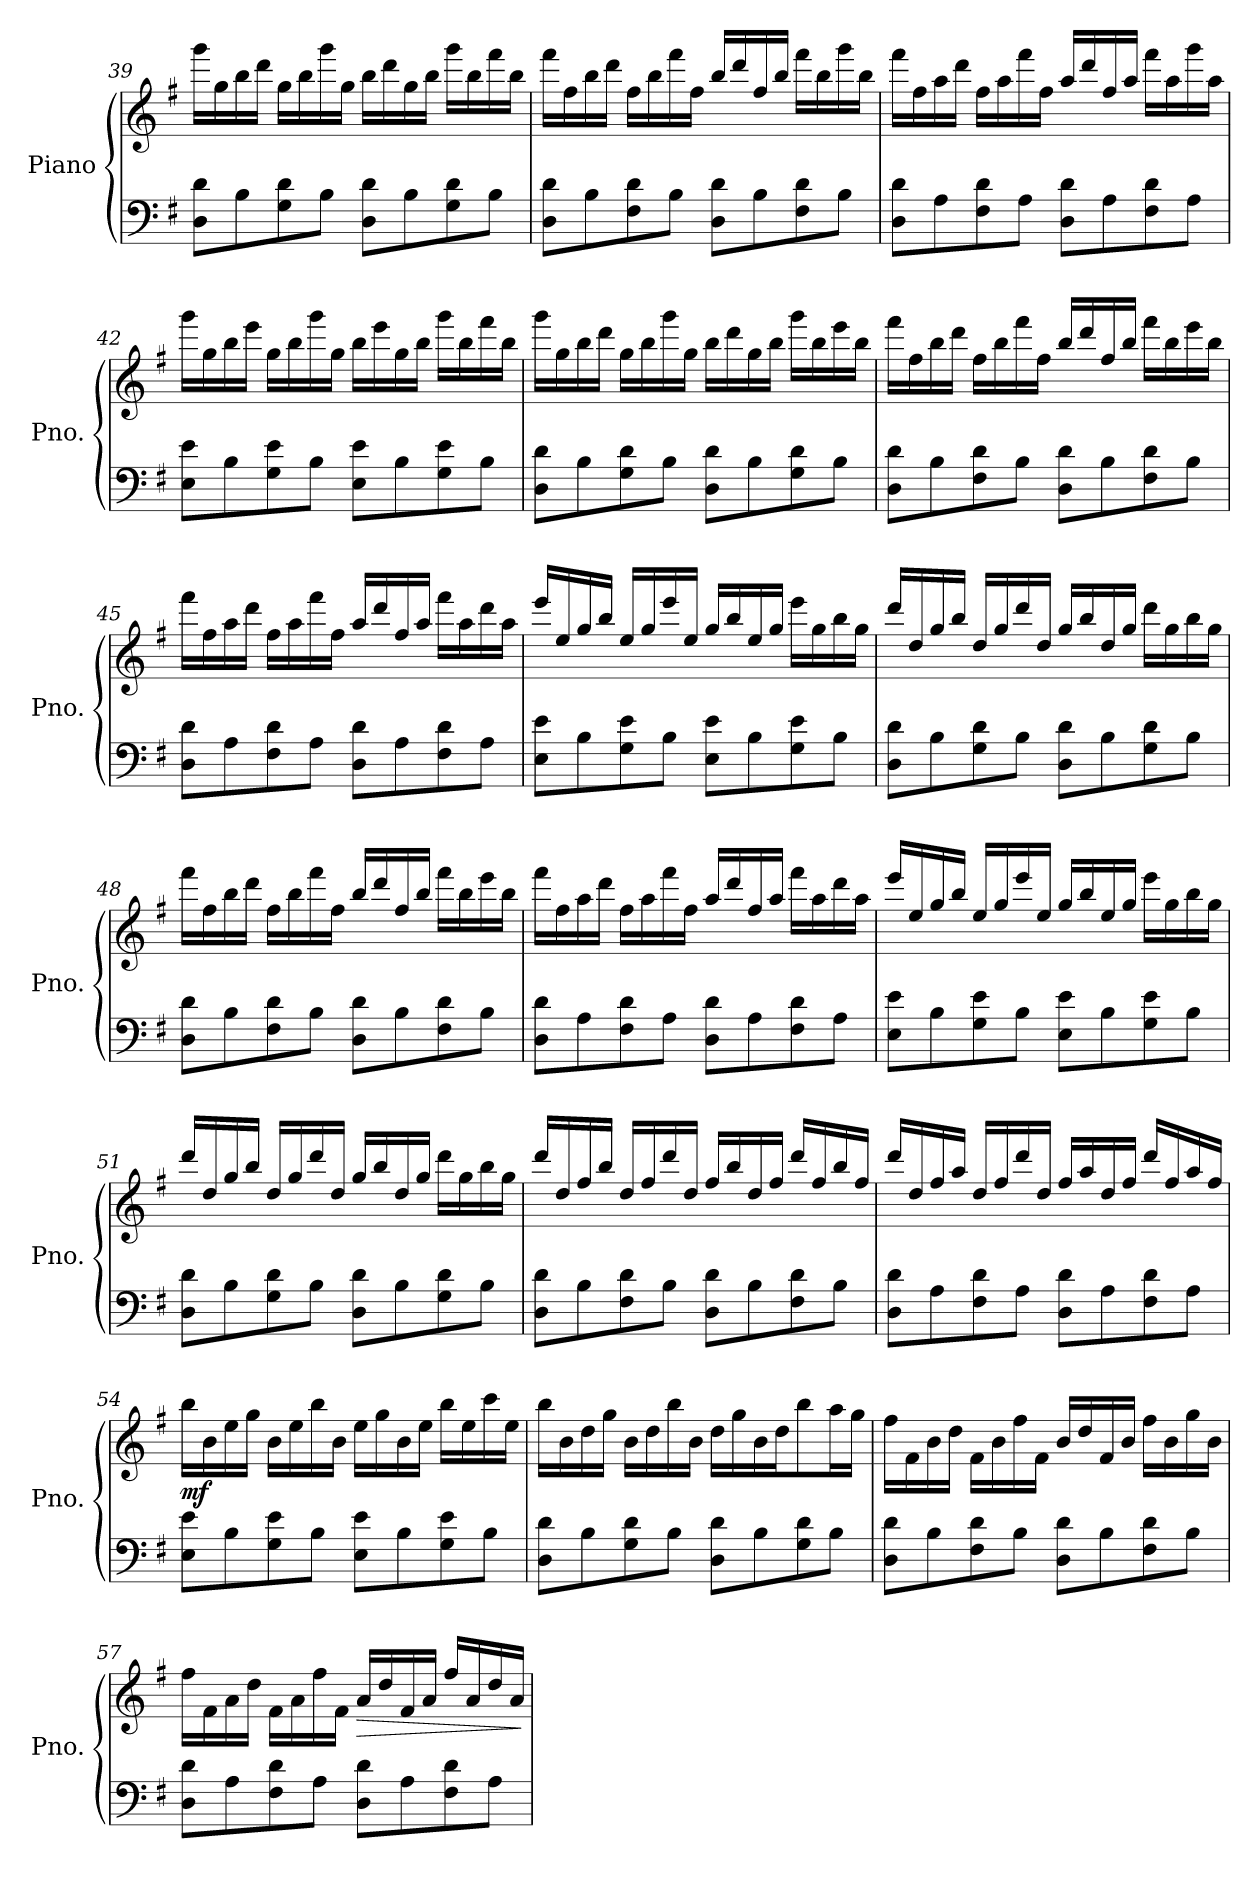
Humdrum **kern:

**kern	**kern	**dynam
*part1	*part1	*part1
*staff2	*staff1	*staff1/2
*I"Piano	*	*
*I'Pno.	*	*
*clefF4	*clefG2	*
*k[f#]	*k[f#]	*
=39	=39	=39
8D\ 8d\L	16ggg\LL	.
.	16gg\	.
8B\	16bb\	.
.	16ddd\JJ	.
8G\ 8d\	16gg\LL	.
.	16bb\	.
8B\J	16ggg\	.
.	16gg\JJ	.
8D\ 8d\L	16bb\LL	.
.	16ddd\	.
8B\	16gg\	.
.	16bb\JJ	.
8G\ 8d\	16ggg\LL	.
.	16bb\	.
8B\J	16fff#\	.
.	16bb\JJ	.
!!LO:LB:g=z
=40	=40	=40
8D\ 8d\L	16fff#\LL	.
.	16ff#\	.
8B\	16bb\	.
.	16ddd\JJ	.
8F#\ 8d\	16ff#\LL	.
.	16bb\	.
8B\J	16fff#\	.
.	16ff#\JJ	.
8D\ 8d\L	16bb/LL	.
.	16ddd/	.
8B\	16ff#/	.
.	16bb/JJ	.
8F#\ 8d\	16fff#\LL	.
.	16bb\	.
8B\J	16ggg\	.
.	16bb\JJ	.
=41	=41	=41
8D\ 8d\L	16fff#\LL	.
.	16ff#\	.
8A\	16aa\	.
.	16ddd\JJ	.
8F#\ 8d\	16ff#\LL	.
.	16aa\	.
8A\J	16fff#\	.
.	16ff#\JJ	.
8D\ 8d\L	16aa/LL	.
.	16ddd/	.
8A\	16ff#/	.
.	16aa/JJ	.
8F#\ 8d\	16fff#\LL	.
.	16aa\	.
8A\J	16ggg\	.
.	16aa\JJ	.
!!LO:LB:g=z
=42	=42	=42
8E\ 8e\L	16ggg\LL	.
.	16gg\	.
8B\	16bb\	.
.	16eee\JJ	.
8G\ 8e\	16gg\LL	.
.	16bb\	.
8B\J	16ggg\	.
.	16gg\JJ	.
8E\ 8e\L	16bb\LL	.
.	16eee\	.
8B\	16gg\	.
.	16bb\JJ	.
8G\ 8e\	16ggg\LL	.
.	16bb\	.
8B\J	16fff#\	.
.	16bb\JJ	.
=43	=43	=43
8D\ 8d\L	16ggg\LL	.
.	16gg\	.
8B\	16bb\	.
.	16ddd\JJ	.
8G\ 8d\	16gg\LL	.
.	16bb\	.
8B\J	16ggg\	.
.	16gg\JJ	.
8D\ 8d\L	16bb\LL	.
.	16ddd\	.
8B\	16gg\	.
.	16bb\JJ	.
8G\ 8d\	16ggg\LL	.
.	16bb\	.
8B\J	16eee\	.
.	16bb\JJ	.
!!LO:LB:g=z
=44	=44	=44
8D\ 8d\L	16fff#\LL	.
.	16ff#\	.
8B\	16bb\	.
.	16ddd\JJ	.
8F#\ 8d\	16ff#\LL	.
.	16bb\	.
8B\J	16fff#\	.
.	16ff#\JJ	.
8D\ 8d\L	16bb/LL	.
.	16ddd/	.
8B\	16ff#/	.
.	16bb/JJ	.
8F#\ 8d\	16fff#\LL	.
.	16bb\	.
8B\J	16eee\	.
.	16bb\JJ	.
=45	=45	=45
8D\ 8d\L	16fff#\LL	.
.	16ff#\	.
8A\	16aa\	.
.	16ddd\JJ	.
8F#\ 8d\	16ff#\LL	.
.	16aa\	.
8A\J	16fff#\	.
.	16ff#\JJ	.
8D\ 8d\L	16aa/LL	.
.	16ddd/	.
8A\	16ff#/	.
.	16aa/JJ	.
8F#\ 8d\	16fff#\LL	.
.	16aa\	.
8A\J	16ddd\	.
.	16aa\JJ	.
!!LO:LB:g=z
=46	=46	=46
8E\ 8e\L	16eee/LL	.
.	16ee/	.
8B\	16gg/	.
.	16bb/JJ	.
8G\ 8e\	16ee/LL	.
.	16gg/	.
8B\J	16eee/	.
.	16ee/JJ	.
8E\ 8e\L	16gg/LL	.
.	16bb/	.
8B\	16ee/	.
.	16gg/JJ	.
8G\ 8e\	16eee\LL	.
.	16gg\	.
8B\J	16bb\	.
.	16gg\JJ	.
=47	=47	=47
8D\ 8d\L	16ddd/LL	.
.	16dd/	.
8B\	16gg/	.
.	16bb/JJ	.
8G\ 8d\	16dd/LL	.
.	16gg/	.
8B\J	16ddd/	.
.	16dd/JJ	.
8D\ 8d\L	16gg/LL	.
.	16bb/	.
8B\	16dd/	.
.	16gg/JJ	.
8G\ 8d\	16ddd\LL	.
.	16gg\	.
8B\J	16bb\	.
.	16gg\JJ	.
!!LO:PB:g=z
=48	=48	=48
8D\ 8d\L	16fff#\LL	.
.	16ff#\	.
8B\	16bb\	.
.	16ddd\JJ	.
8F#\ 8d\	16ff#\LL	.
.	16bb\	.
8B\J	16fff#\	.
.	16ff#\JJ	.
8D\ 8d\L	16bb/LL	.
.	16ddd/	.
8B\	16ff#/	.
.	16bb/JJ	.
8F#\ 8d\	16fff#\LL	.
.	16bb\	.
8B\J	16eee\	.
.	16bb\JJ	.
=49	=49	=49
8D\ 8d\L	16fff#\LL	.
.	16ff#\	.
8A\	16aa\	.
.	16ddd\JJ	.
8F#\ 8d\	16ff#\LL	.
.	16aa\	.
8A\J	16fff#\	.
.	16ff#\JJ	.
8D\ 8d\L	16aa/LL	.
.	16ddd/	.
8A\	16ff#/	.
.	16aa/JJ	.
8F#\ 8d\	16fff#\LL	.
.	16aa\	.
8A\J	16ddd\	.
.	16aa\JJ	.
!!LO:LB:g=z
=50	=50	=50
8E\ 8e\L	16eee/LL	.
.	16ee/	.
8B\	16gg/	.
.	16bb/JJ	.
8G\ 8e\	16ee/LL	.
.	16gg/	.
8B\J	16eee/	.
.	16ee/JJ	.
8E\ 8e\L	16gg/LL	.
.	16bb/	.
8B\	16ee/	.
.	16gg/JJ	.
8G\ 8e\	16eee\LL	.
.	16gg\	.
8B\J	16bb\	.
.	16gg\JJ	.
=51	=51	=51
8D\ 8d\L	16ddd/LL	.
.	16dd/	.
8B\	16gg/	.
.	16bb/JJ	.
8G\ 8d\	16dd/LL	.
.	16gg/	.
8B\J	16ddd/	.
.	16dd/JJ	.
8D\ 8d\L	16gg/LL	.
.	16bb/	.
8B\	16dd/	.
.	16gg/JJ	.
8G\ 8d\	16ddd\LL	.
.	16gg\	.
8B\J	16bb\	.
.	16gg\JJ	.
!!LO:LB:g=z
=52	=52	=52
8D\ 8d\L	16ddd/LL	.
.	16dd/	.
8B\	16ff#/	.
.	16bb/JJ	.
8F#\ 8d\	16dd/LL	.
.	16ff#/	.
8B\J	16ddd/	.
.	16dd/JJ	.
8D\ 8d\L	16ff#/LL	.
.	16bb/	.
8B\	16dd/	.
.	16ff#/JJ	.
8F#\ 8d\	16ddd/LL	.
.	16ff#/	.
8B\J	16bb/	.
.	16ff#/JJ	.
=53	=53	=53
8D\ 8d\L	16ddd/LL	.
.	16dd/	.
8A\	16ff#/	.
.	16aa/JJ	.
8F#\ 8d\	16dd/LL	.
.	16ff#/	.
8A\J	16ddd/	.
.	16dd/JJ	.
8D\ 8d\L	16ff#/LL	.
.	16aa/	.
8A\	16dd/	.
.	16ff#/JJ	.
8F#\ 8d\	16ddd/LL	.
.	16ff#/	.
8A\J	16aa/	.
.	16ff#/JJ	.
!!LO:LB:g=z
=54	=54	=54
!	!	!LO:DY:b
8E\ 8e\L	16bb\LL	mf
.	16b\	.
8B\	16ee\	.
.	16gg\JJ	.
8G\ 8e\	16b\LL	.
.	16ee\	.
8B\J	16bb\	.
.	16b\JJ	.
8E\ 8e\L	16ee\LL	.
.	16gg\	.
8B\	16b\	.
.	16ee\JJ	.
8G\ 8e\	16bb\LL	.
.	16ee\	.
8B\J	16ccc\	.
.	16ee\JJ	.
=55	=55	=55
8D\ 8d\L	16bb\LL	.
.	16b\	.
8B\	16dd\	.
.	16gg\JJ	.
8G\ 8d\	16b\LL	.
.	16dd\	.
8B\J	16bb\	.
.	16b\JJ	.
8D\ 8d\L	16dd\LL	.
.	16gg\	.
8B\	16b\	.
.	16dd\J	.
8G\ 8d\	8bb\	.
8B\J	16aa\L	.
.	16gg\JJ	.
!!LO:LB:g=z
=56	=56	=56
8D\ 8d\L	16ff#\LL	.
.	16f#\	.
8B\	16b\	.
.	16dd\JJ	.
8F#\ 8d\	16f#\LL	.
.	16b\	.
8B\J	16ff#\	.
.	16f#\JJ	.
8D\ 8d\L	16b/LL	.
.	16dd/	.
8B\	16f#/	.
.	16b/JJ	.
8F#\ 8d\	16ff#\LL	.
.	16b\	.
8B\J	16gg\	.
.	16b\JJ	.
=57	=57	=57
8D\ 8d\L	16ff#\LL	.
.	16f#\	.
8A\	16a\	.
.	16dd\JJ	.
8F#\ 8d\	16f#\LL	.
.	16a\	.
8A\J	16ff#\	.
.	16f#\JJ	.
!	!	!LO:HP:b
8D\ 8d\L	16a/LL	>
.	16dd/	.
8A\	16f#/	.
.	16a/JJ	.
8F#\ 8d\	16ff#/LL	.
.	16a/	.
8A\J	16dd/	.
.	16a/JJ	.
.	.	]
=	=	=
*-	*-	*-
